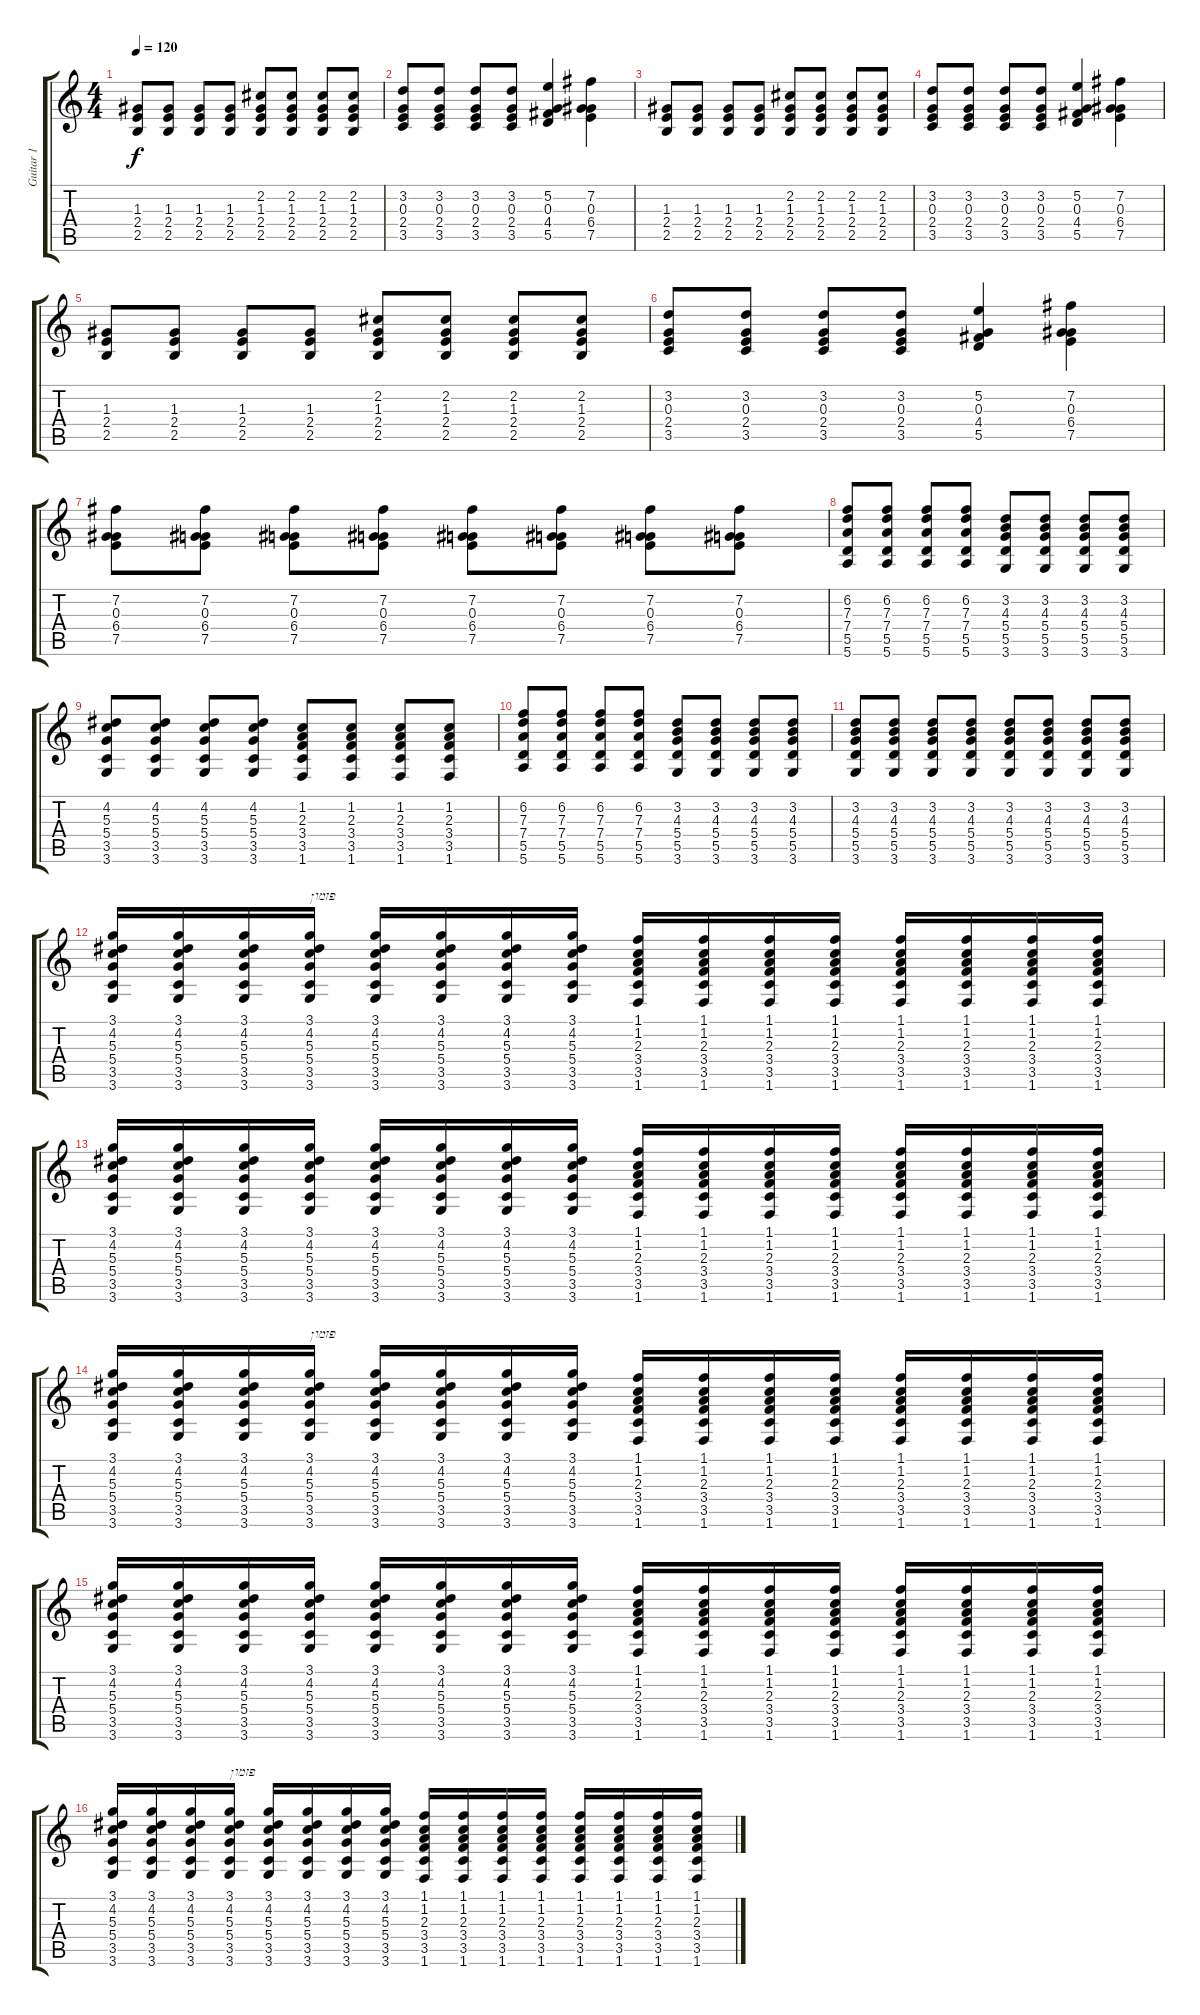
\track ("Guitar 1" "Guitar 1") {instrument acousticguitarsteel}
\staff {score tabs}
\tuning (E4 B3 G3 D3 A2 E2) {hide}
\ts (4 4)
\tempo 120
\clef g2
\ks c
(1.3 2.4 2.5).8{dy f} (1.3 2.4 2.5).8 (1.3 2.4 2.5).8 (1.3 2.4 2.5).8 (2.2 1.3 2.4 2.5).8 (2.2 1.3 2.4 2.5).8 (2.2 1.3 2.4 2.5).8 (2.2 1.3 2.4 2.5).8 |
(3.2 0.3 2.4 3.5).8 (3.2 0.3 2.4 3.5).8 (3.2 0.3 2.4 3.5).8 (3.2 0.3 2.4 3.5).8 (5.2 0.3 4.4 5.5).4 (7.2 0.3 6.4 7.5).4 |
(1.3 2.4 2.5).8 (1.3 2.4 2.5).8 (1.3 2.4 2.5).8 (1.3 2.4 2.5).8 (2.2 1.3 2.4 2.5).8 (2.2 1.3 2.4 2.5).8 (2.2 1.3 2.4 2.5).8 (2.2 1.3 2.4 2.5).8 |
(3.2 0.3 2.4 3.5).8 (3.2 0.3 2.4 3.5).8 (3.2 0.3 2.4 3.5).8 (3.2 0.3 2.4 3.5).8 (5.2 0.3 4.4 5.5).4 (7.2 0.3 6.4 7.5).4 |
(1.3 2.4 2.5).8 (1.3 2.4 2.5).8 (1.3 2.4 2.5).8 (1.3 2.4 2.5).8 (2.2 1.3 2.4 2.5).8 (2.2 1.3 2.4 2.5).8 (2.2 1.3 2.4 2.5).8 (2.2 1.3 2.4 2.5).8 |
(3.2 0.3 2.4 3.5).8 (3.2 0.3 2.4 3.5).8 (3.2 0.3 2.4 3.5).8 (3.2 0.3 2.4 3.5).8 (5.2 0.3 4.4 5.5).4 (7.2 0.3 6.4 7.5).4 |
(7.2 0.3 6.4 7.5).8 (7.2 0.3 6.4 7.5).8 (7.2 0.3 6.4 7.5).8 (7.2 0.3 6.4 7.5).8 (7.2 0.3 6.4 7.5).8 (7.2 0.3 6.4 7.5).8 (7.2 0.3 6.4 7.5).8 (7.2 0.3 6.4 7.5).8 |
(6.2 7.3 7.4 5.5 5.6).8 (6.2 7.3 7.4 5.5 5.6).8 (6.2 7.3 7.4 5.5 5.6).8 (6.2 7.3 7.4 5.5 5.6).8 (3.2 4.3 5.4 5.5 3.6).8 (3.2 4.3 5.4 5.5 3.6).8 (3.2 4.3 5.4 5.5 3.6).8 (3.2 4.3 5.4 5.5 3.6).8 |
(4.2 5.3 5.4 3.5 3.6).8 (4.2 5.3 5.4 3.5 3.6).8 (4.2 5.3 5.4 3.5 3.6).8 (4.2 5.3 5.4 3.5 3.6).8 (1.2 2.3 3.4 3.5 1.6).8 (1.2 2.3 3.4 3.5 1.6).8 (1.2 2.3 3.4 3.5 1.6).8 (1.2 2.3 3.4 3.5 1.6).8 |
(6.2 7.3 7.4 5.5 5.6).8 (6.2 7.3 7.4 5.5 5.6).8 (6.2 7.3 7.4 5.5 5.6).8 (6.2 7.3 7.4 5.5 5.6).8 (3.2 4.3 5.4 5.5 3.6).8 (3.2 4.3 5.4 5.5 3.6).8 (3.2 4.3 5.4 5.5 3.6).8 (3.2 4.3 5.4 5.5 3.6).8 |
(3.2 4.3 5.4 5.5 3.6).8 (3.2 4.3 5.4 5.5 3.6).8 (3.2 4.3 5.4 5.5 3.6).8 (3.2 4.3 5.4 5.5 3.6).8 (3.2 4.3 5.4 5.5 3.6).8 (3.2 4.3 5.4 5.5 3.6).8 (3.2 4.3 5.4 5.5 3.6).8 (3.2 4.3 5.4 5.5 3.6).8 |
(3.1 4.2 5.3 5.4 3.5 3.6).16 (3.1 4.2 5.3 5.4 3.5 3.6).16 (3.1 4.2 5.3 5.4 3.5 3.6).16 (3.1 4.2 5.3 5.4 3.5 3.6).16{txt "פזמון"} (3.1 4.2 5.3 5.4 3.5 3.6).16 (3.1 4.2 5.3 5.4 3.5 3.6).16 (3.1 4.2 5.3 5.4 3.5 3.6).16 (3.1 4.2 5.3 5.4 3.5 3.6).16 (1.1 1.2 2.3 3.4 3.5 1.6).16 (1.1 1.2 2.3 3.4 3.5 1.6).16 (1.1 1.2 2.3 3.4 3.5 1.6).16 (1.1 1.2 2.3 3.4 3.5 1.6).16 (1.1 1.2 2.3 3.4 3.5 1.6).16 (1.1 1.2 2.3 3.4 3.5 1.6).16 (1.1 1.2 2.3 3.4 3.5 1.6).16 (1.1 1.2 2.3 3.4 3.5 1.6).16 |
(3.1 4.2 5.3 5.4 3.5 3.6).16 (3.1 4.2 5.3 5.4 3.5 3.6).16 (3.1 4.2 5.3 5.4 3.5 3.6).16 (3.1 4.2 5.3 5.4 3.5 3.6).16 (3.1 4.2 5.3 5.4 3.5 3.6).16 (3.1 4.2 5.3 5.4 3.5 3.6).16 (3.1 4.2 5.3 5.4 3.5 3.6).16 (3.1 4.2 5.3 5.4 3.5 3.6).16 (1.1 1.2 2.3 3.4 3.5 1.6).16 (1.1 1.2 2.3 3.4 3.5 1.6).16 (1.1 1.2 2.3 3.4 3.5 1.6).16 (1.1 1.2 2.3 3.4 3.5 1.6).16 (1.1 1.2 2.3 3.4 3.5 1.6).16 (1.1 1.2 2.3 3.4 3.5 1.6).16 (1.1 1.2 2.3 3.4 3.5 1.6).16 (1.1 1.2 2.3 3.4 3.5 1.6).16 |
(3.1 4.2 5.3 5.4 3.5 3.6).16 (3.1 4.2 5.3 5.4 3.5 3.6).16 (3.1 4.2 5.3 5.4 3.5 3.6).16 (3.1 4.2 5.3 5.4 3.5 3.6).16{txt "פזמון"} (3.1 4.2 5.3 5.4 3.5 3.6).16 (3.1 4.2 5.3 5.4 3.5 3.6).16 (3.1 4.2 5.3 5.4 3.5 3.6).16 (3.1 4.2 5.3 5.4 3.5 3.6).16 (1.1 1.2 2.3 3.4 3.5 1.6).16 (1.1 1.2 2.3 3.4 3.5 1.6).16 (1.1 1.2 2.3 3.4 3.5 1.6).16 (1.1 1.2 2.3 3.4 3.5 1.6).16 (1.1 1.2 2.3 3.4 3.5 1.6).16 (1.1 1.2 2.3 3.4 3.5 1.6).16 (1.1 1.2 2.3 3.4 3.5 1.6).16 (1.1 1.2 2.3 3.4 3.5 1.6).16 |
(3.1 4.2 5.3 5.4 3.5 3.6).16 (3.1 4.2 5.3 5.4 3.5 3.6).16 (3.1 4.2 5.3 5.4 3.5 3.6).16 (3.1 4.2 5.3 5.4 3.5 3.6).16 (3.1 4.2 5.3 5.4 3.5 3.6).16 (3.1 4.2 5.3 5.4 3.5 3.6).16 (3.1 4.2 5.3 5.4 3.5 3.6).16 (3.1 4.2 5.3 5.4 3.5 3.6).16 (1.1 1.2 2.3 3.4 3.5 1.6).16 (1.1 1.2 2.3 3.4 3.5 1.6).16 (1.1 1.2 2.3 3.4 3.5 1.6).16 (1.1 1.2 2.3 3.4 3.5 1.6).16 (1.1 1.2 2.3 3.4 3.5 1.6).16 (1.1 1.2 2.3 3.4 3.5 1.6).16 (1.1 1.2 2.3 3.4 3.5 1.6).16 (1.1 1.2 2.3 3.4 3.5 1.6).16 |
(3.1 4.2 5.3 5.4 3.5 3.6).16 (3.1 4.2 5.3 5.4 3.5 3.6).16 (3.1 4.2 5.3 5.4 3.5 3.6).16 (3.1 4.2 5.3 5.4 3.5 3.6).16{txt "פזמון"} (3.1 4.2 5.3 5.4 3.5 3.6).16 (3.1 4.2 5.3 5.4 3.5 3.6).16 (3.1 4.2 5.3 5.4 3.5 3.6).16 (3.1 4.2 5.3 5.4 3.5 3.6).16 (1.1 1.2 2.3 3.4 3.5 1.6).16 (1.1 1.2 2.3 3.4 3.5 1.6).16 (1.1 1.2 2.3 3.4 3.5 1.6).16 (1.1 1.2 2.3 3.4 3.5 1.6).16 (1.1 1.2 2.3 3.4 3.5 1.6).16 (1.1 1.2 2.3 3.4 3.5 1.6).16 (1.1 1.2 2.3 3.4 3.5 1.6).16 (1.1 1.2 2.3 3.4 3.5 1.6).16
